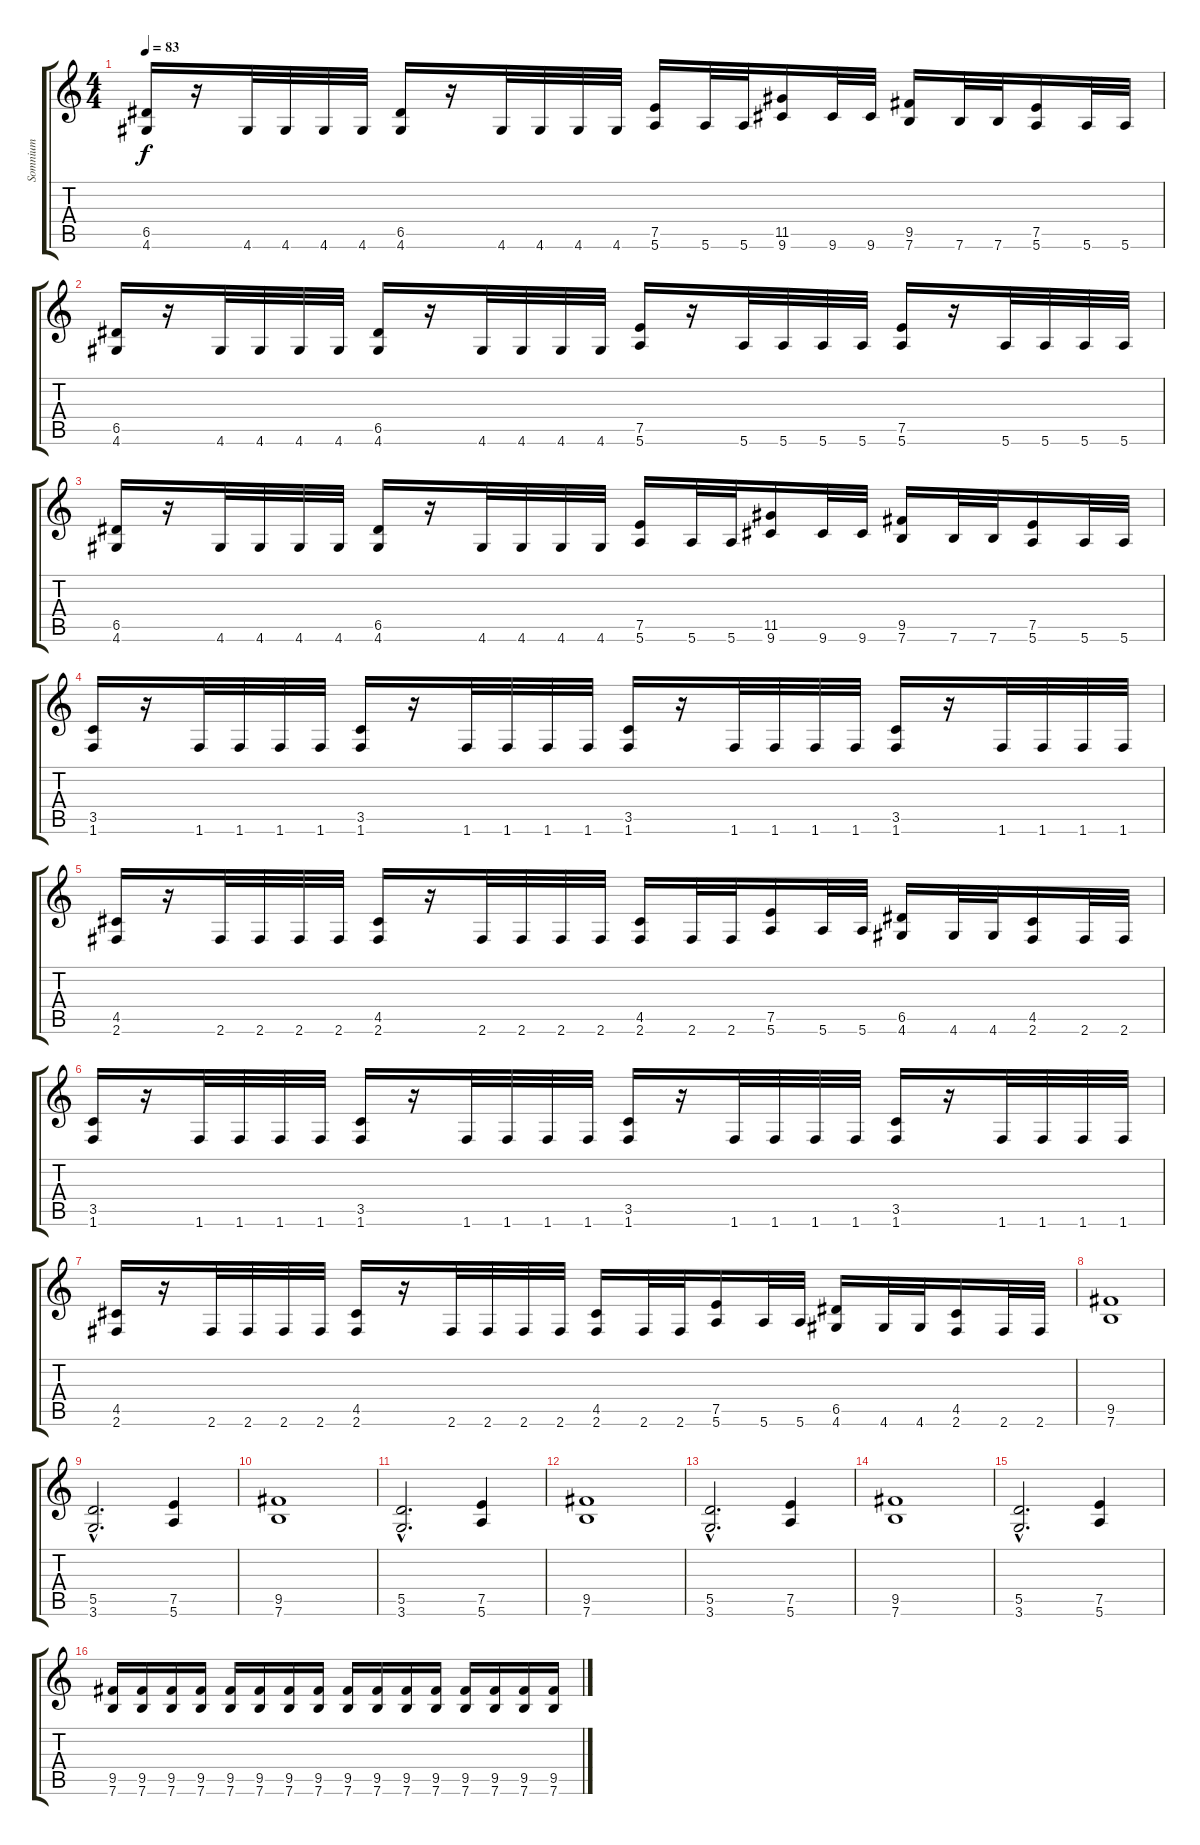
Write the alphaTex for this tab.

\track ("Somnium" "Somnium") {instrument distortionguitar}
\staff {score tabs}
\tuning (E4 B3 G3 D3 A2 E2) {hide}
\ts (4 4)
\tempo 83
\clef g2
\ks c
(6.5 4.6).16{dy f} r.16 4.6.32 4.6.32 4.6.32 4.6.32 (6.5 4.6).16 r.16 4.6.32 4.6.32 4.6.32 4.6.32 (7.5 5.6).16 5.6.32 5.6.32 (11.5 9.6).16 9.6.32 9.6.32 (9.5 7.6).16 7.6.32 7.6.32 (7.5 5.6).16 5.6.32 5.6.32 |
(6.5 4.6).16 r.16 4.6.32 4.6.32 4.6.32 4.6.32 (6.5 4.6).16 r.16 4.6.32 4.6.32 4.6.32 4.6.32 (7.5 5.6).16 r.16 5.6.32 5.6.32 5.6.32 5.6.32 (7.5 5.6).16 r.16 5.6.32 5.6.32 5.6.32 5.6.32 |
(6.5 4.6).16 r.16 4.6.32 4.6.32 4.6.32 4.6.32 (6.5 4.6).16 r.16 4.6.32 4.6.32 4.6.32 4.6.32 (7.5 5.6).16 5.6.32 5.6.32 (11.5 9.6).16 9.6.32 9.6.32 (9.5 7.6).16 7.6.32 7.6.32 (7.5 5.6).16 5.6.32 5.6.32 |
(3.5 1.6).16 r.16 1.6.32 1.6.32 1.6.32 1.6.32 (3.5 1.6).16 r.16 1.6.32 1.6.32 1.6.32 1.6.32 (3.5 1.6).16 r.16 1.6.32 1.6.32 1.6.32 1.6.32 (3.5 1.6).16 r.16 1.6.32 1.6.32 1.6.32 1.6.32 |
(4.5 2.6).16 r.16 2.6.32 2.6.32 2.6.32 2.6.32 (4.5 2.6).16 r.16 2.6.32 2.6.32 2.6.32 2.6.32 (4.5 2.6).16 2.6.32 2.6.32 (7.5 5.6).16 5.6.32 5.6.32 (6.5 4.6).16 4.6.32 4.6.32 (4.5 2.6).16 2.6.32 2.6.32 |
(3.5 1.6).16 r.16 1.6.32 1.6.32 1.6.32 1.6.32 (3.5 1.6).16 r.16 1.6.32 1.6.32 1.6.32 1.6.32 (3.5 1.6).16 r.16 1.6.32 1.6.32 1.6.32 1.6.32 (3.5 1.6).16 r.16 1.6.32 1.6.32 1.6.32 1.6.32 |
(4.5 2.6).16 r.16 2.6.32 2.6.32 2.6.32 2.6.32 (4.5 2.6).16 r.16 2.6.32 2.6.32 2.6.32 2.6.32 (4.5 2.6).16 2.6.32 2.6.32 (7.5 5.6).16 5.6.32 5.6.32 (6.5 4.6).16 4.6.32 4.6.32 (4.5 2.6).16 2.6.32 2.6.32 |
(9.5 7.6).1 |
(5.5{hac} 3.6{hac}).2{d} (7.5 5.6).4 |
(9.5 7.6).1 |
(5.5{hac} 3.6{hac}).2{d} (7.5 5.6).4 |
(9.5 7.6).1 |
(5.5{hac} 3.6{hac}).2{d} (7.5 5.6).4 |
(9.5 7.6).1 |
(5.5{hac} 3.6{hac}).2{d} (7.5 5.6).4 |
(9.5 7.6).16 (9.5 7.6).16 (9.5 7.6).16 (9.5 7.6).16 (9.5 7.6).16 (9.5 7.6).16 (9.5 7.6).16 (9.5 7.6).16 (9.5 7.6).16 (9.5 7.6).16 (9.5 7.6).16 (9.5 7.6).16 (9.5 7.6).16 (9.5 7.6).16 (9.5 7.6).16 (9.5 7.6).16
